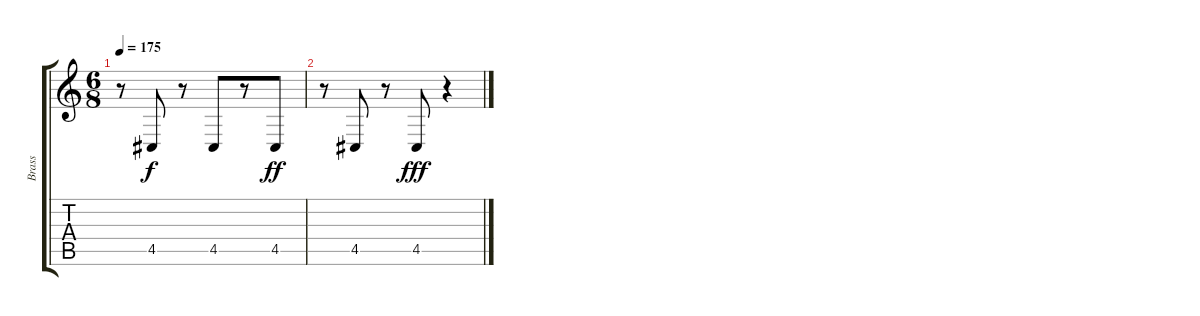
\track ("Brass" "Brass") {instrument brasssection}
\staff {score tabs}
\tuning (E4 B3 G3 D3 A2 E2) {hide}
\ts (6 8)
\tempo 175
\clef g2
\ks c
r.8{dy mf} 4.5.8{dy f} r.8 4.5.8 r.8 4.5.8{dy ff} |
r.8 4.5.8 r.8 4.5.8{dy fff} r.4
